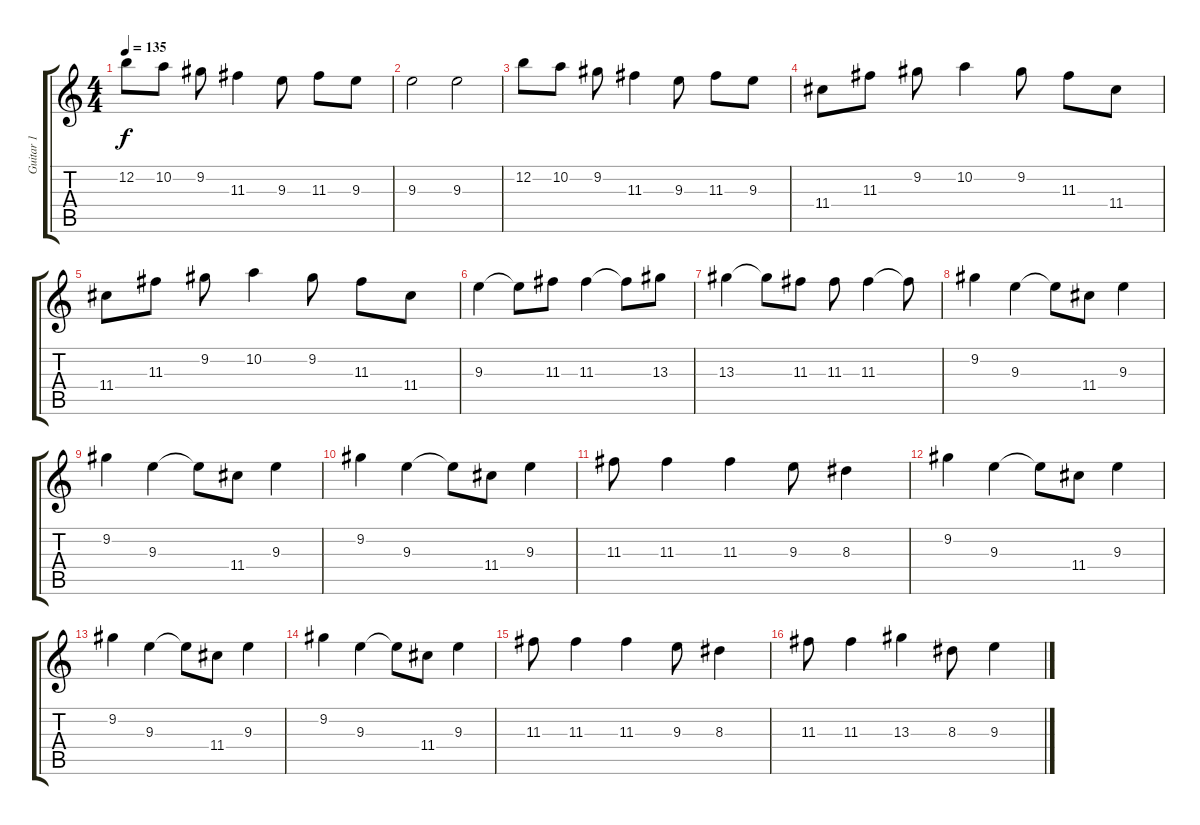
\track ("Guitar 1" "Guitar 1") {instrument distortionguitar}
\staff {score tabs}
\tuning (E4 B3 G3 D3 A2 D2) {hide}
\ts (4 4)
\tempo 135
\clef g2
\ks c
12.2.8{dy f} 10.2.8 9.2.8 11.3.4 9.3.8 11.3.8 9.3.8 |
9.3.2 9.3.2 |
12.2.8 10.2.8 9.2.8 11.3.4 9.3.8 11.3.8 9.3.8 |
11.4.8 11.3.8 9.2.8 10.2.4 9.2.8 11.3.8 11.4.8 |
11.4.8 11.3.8 9.2.8 10.2.4 9.2.8 11.3.8 11.4.8 |
9.3.4 9.3{t}.8 11.3.8 11.3.4 11.3{t}.8 13.3.8 |
13.3.4 13.3{t}.8 11.3.8 11.3.8 11.3.4 11.3{t}.8 |
9.2.4 9.3.4 9.3{t}.8 11.4.8 9.3.4 |
9.2.4 9.3.4 9.3{t}.8 11.4.8 9.3.4 |
9.2.4 9.3.4 9.3{t}.8 11.4.8 9.3.4 |
11.3.8 11.3.4 11.3.4 9.3.8 8.3.4 |
9.2.4 9.3.4 9.3{t}.8 11.4.8 9.3.4 |
9.2.4 9.3.4 9.3{t}.8 11.4.8 9.3.4 |
9.2.4 9.3.4 9.3{t}.8 11.4.8 9.3.4 |
11.3.8 11.3.4 11.3.4 9.3.8 8.3.4 |
11.3.8 11.3.4 13.3.4 8.3.8 9.3.4
